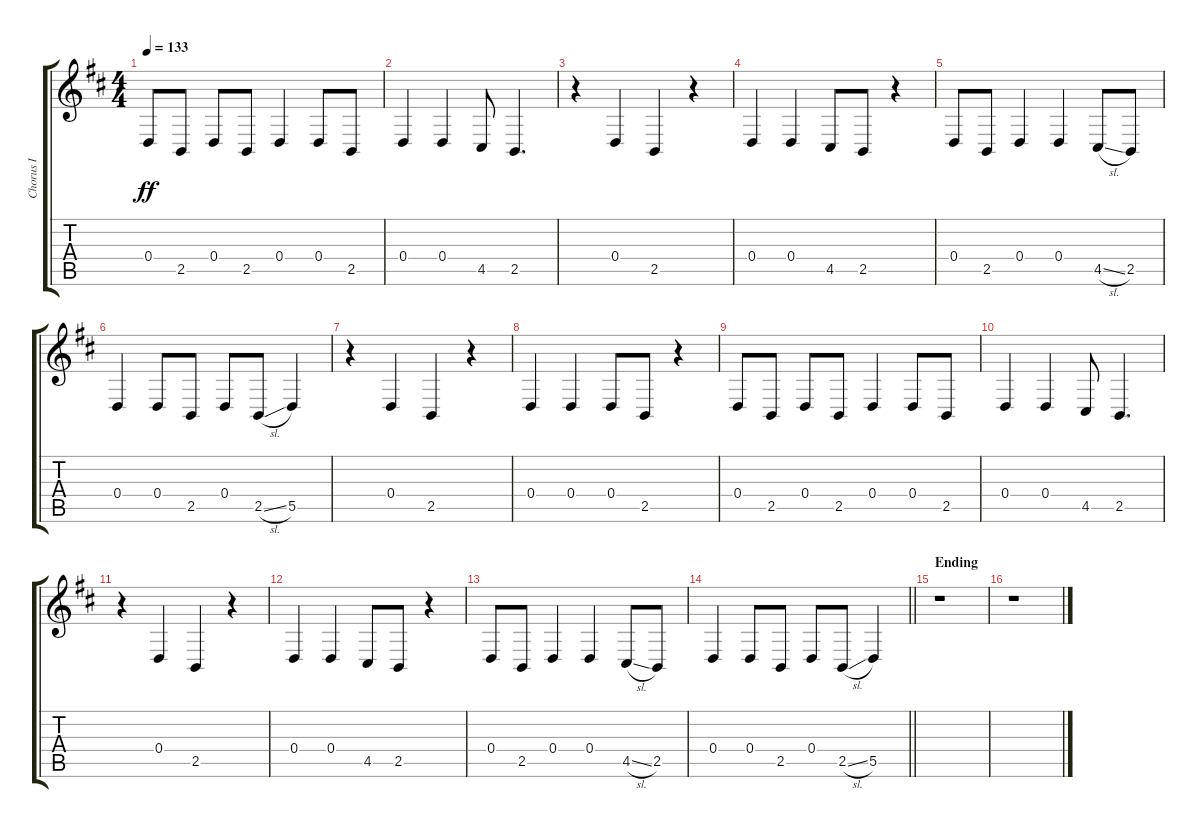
\track ("Chorus I" "Chorus I") {instrument voiceoohs}
\staff {score tabs}
\tuning (E4 B3 G3 D3 A2 E2) {hide}
\ts (4 4)
\tempo 133
\clef g2
\ks d
0.4.8{dy ff} 2.5.8 0.4.8 2.5.8 0.4.4 0.4.8 2.5.8 |
0.4.4 0.4.4 4.5.8 2.5.4{d} |
r.4 0.4.4 2.5.4 r.4 |
0.4.4 0.4.4 4.5.8 2.5.8 r.4 |
0.4.8 2.5.8 0.4.4 0.4.4 4.5{sl}.8 2.5.8 |
0.4.4 0.4.8 2.5.8 0.4.8 2.5{sl}.8 5.5.4 |
r.4 0.4.4 2.5.4 r.4 |
0.4.4 0.4.4 0.4.8 2.5.8 r.4 |
0.4.8 2.5.8 0.4.8 2.5.8 0.4.4 0.4.8 2.5.8 |
0.4.4 0.4.4 4.5.8 2.5.4{d} |
r.4 0.4.4 2.5.4 r.4 |
0.4.4 0.4.4 4.5.8 2.5.8 r.4 |
0.4.8 2.5.8 0.4.4 0.4.4 4.5{sl}.8 2.5.8 |
\barLineRight lightlight
0.4.4 0.4.8 2.5.8 0.4.8 2.5{sl}.8 5.5.4 |
\section ("" "Ending")
r.1 |
r.1
